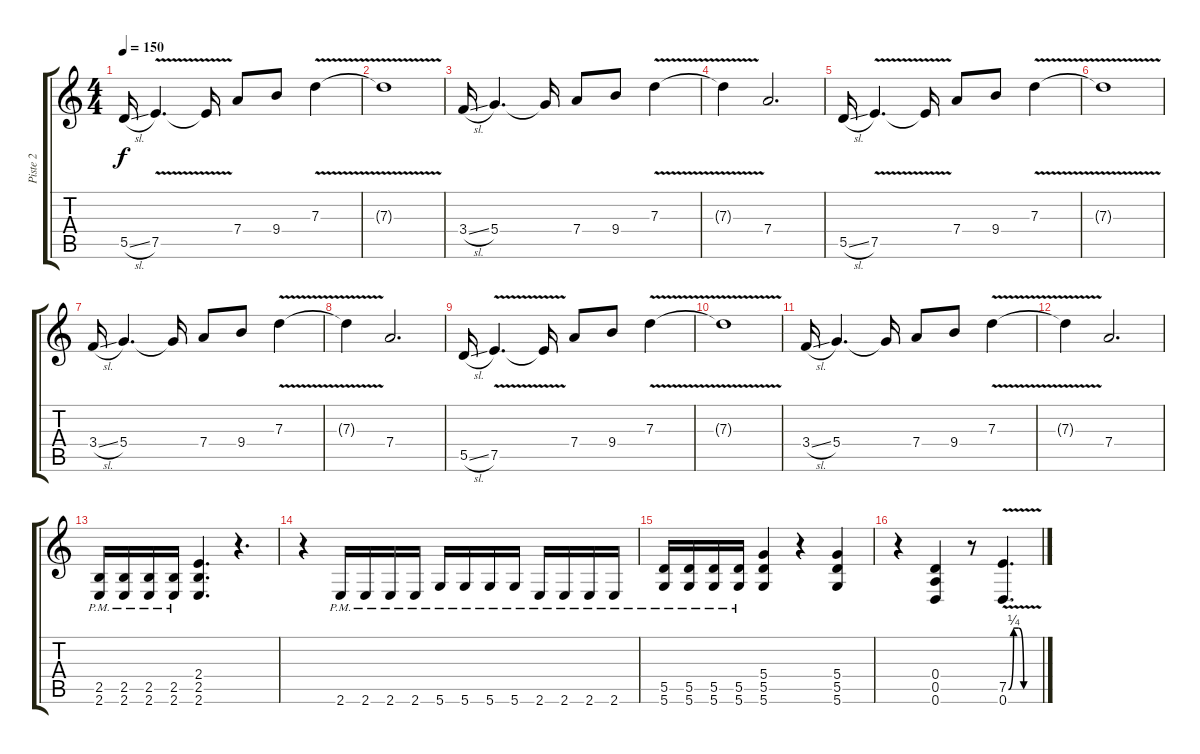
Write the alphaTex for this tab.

\track ("Piste 2" "Piste 2") {instrument distortionguitar}
\staff {score tabs}
\tuning (E4 B3 G3 D3 A2 D2) {hide}
\ts (4 4)
\tempo 150
\clef g2
\ks c
5.5{sl}.16{dy f} 7.5{v}.4{d} 7.5{t}.16 7.4.8 9.4.8 7.3{v}.4 |
7.3{t}.1 |
3.4{sl}.16 5.4.4{d} 5.4{t}.16 7.4.8 9.4.8 7.3{v}.4 |
7.3{t}.4 7.4.2{d} |
5.5{sl}.16 7.5{v}.4{d} 7.5{t}.16 7.4.8 9.4.8 7.3{v}.4 |
7.3{t}.1 |
3.4{sl}.16 5.4.4{d} 5.4{t}.16 7.4.8 9.4.8 7.3{v}.4 |
7.3{t}.4 7.4.2{d} |
5.5{sl}.16 7.5{v}.4{d} 7.5{t}.16 7.4.8 9.4.8 7.3{v}.4 |
7.3{t}.1 |
3.4{sl}.16 5.4.4{d} 5.4{t}.16 7.4.8 9.4.8 7.3{v}.4 |
7.3{t}.4 7.4.2{d} |
(2.5{pm} 2.6{pm}).16 (2.5{pm} 2.6{pm}).16 (2.5{pm} 2.6{pm}).16 (2.5{pm} 2.6{pm}).16 (2.4 2.5 2.6).4{d} r.4{d} |
r.4 2.6{pm}.16 2.6{pm}.16 2.6{pm}.16 2.6{pm}.16 5.6{pm}.16 5.6{pm}.16 5.6{pm}.16 5.6{pm}.16 2.6{pm}.16 2.6{pm}.16 2.6{pm}.16 2.6{pm}.16 |
(5.5 5.6{pm}).16 (5.5 5.6{pm}).16 (5.5 5.6{pm}).16 (5.5 5.6{pm}).16 (5.4 5.5 5.6).4 r.4 (5.4 5.5 5.6).4 |
r.4 (0.4 0.5 0.6).4 r.8 (7.5{be (custom 0 0 10 1 20 1 30 0 60 0) v} 0.6).4{d}
